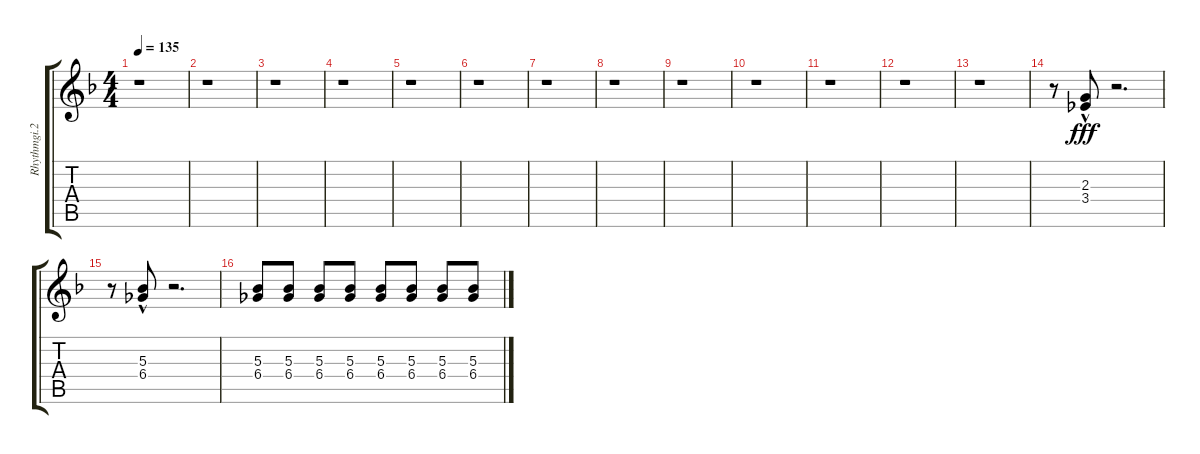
\track ("Rhythmgi.2" "Rhythmgi.2") {instrument overdrivenguitar}
\staff {score tabs}
\tuning (D4 A3 F3 C3 G2 C2) {hide}
\ts (4 4)
\tempo 135
\clef g2
\ks f
r.1{dy mp} |
r.1 |
r.1 |
r.1 |
r.1 |
r.1 |
r.1 |
r.1 |
r.1 |
r.1 |
r.1 |
r.1 |
r.1 |
r.8 (2.3{hac} 3.4{hac}).8{dy fff} r.2{d} |
r.8 (5.3{hac} 6.4{hac}).8 r.2{d} |
(5.3 6.4).8 (5.3 6.4).8 (5.3 6.4).8 (5.3 6.4).8 (5.3 6.4).8 (5.3 6.4).8 (5.3 6.4).8 (5.3 6.4).8
